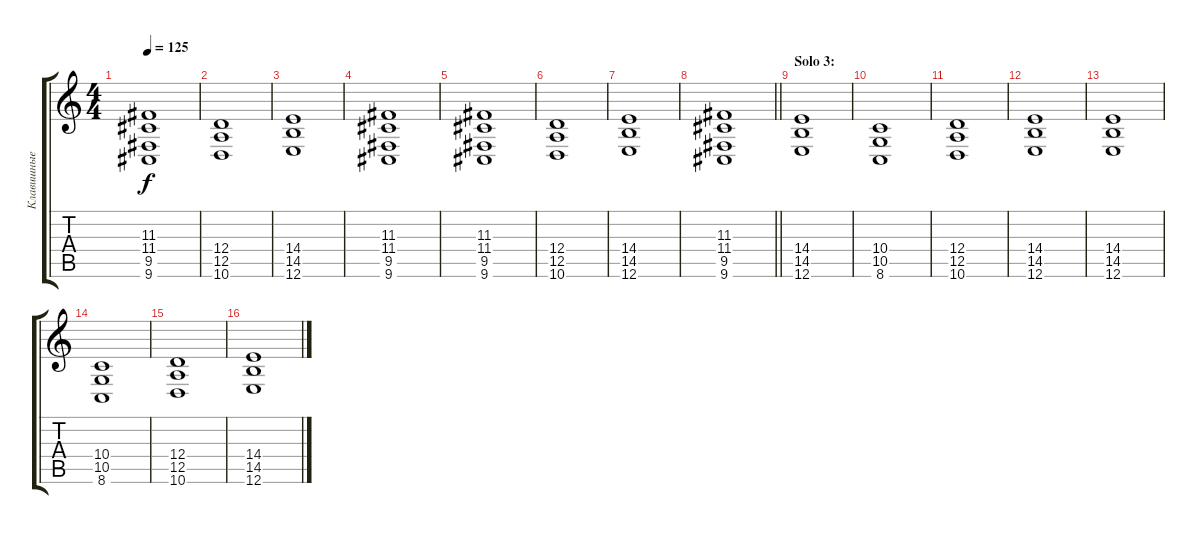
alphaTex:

\track ("Клавишные" "Клавишные") {instrument fx1rain}
\staff {score tabs}
\tuning (E4 B3 G3 D3 A2 E2) {hide}
\ts (4 4)
\tempo 125
\clef g2
\ks c
(11.3 11.4 9.5 9.6).1{dy f} |
(12.4 12.5 10.6).1 |
(14.4 14.5 12.6).1 |
(11.3 11.4 9.5 9.6).1 |
(11.3 11.4 9.5 9.6).1 |
(12.4 12.5 10.6).1 |
(14.4 14.5 12.6).1 |
\barLineRight lightlight
(11.3 11.4 9.5 9.6).1 |
\section ("" "Solo 3:")
(14.4 14.5 12.6).1{instrument stringensemble1} |
(10.4 10.5 8.6).1 |
(12.4 12.5 10.6).1 |
(14.4 14.5 12.6).1 |
(14.4 14.5 12.6).1 |
(10.4 10.5 8.6).1 |
(12.4 12.5 10.6).1 |
(14.4 14.5 12.6).1
